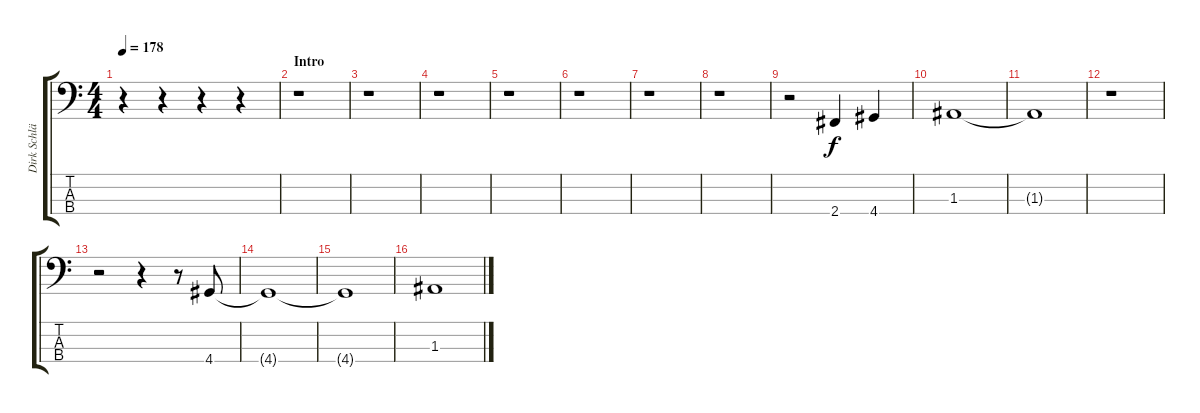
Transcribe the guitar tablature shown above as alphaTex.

\track ("Dirk Schlächter" "Dirk Schlä") {instrument electricbassfinger}
\staff {score tabs}
\tuning (G2 D2 A1 E1) {hide}
\ts (4 4)
\tempo 178
\clef f4
\ks c
r.4{dy f instrument electricbassfinger} r.4 r.4 r.4 |
\section ("" "Intro")
r.1 |
r.1 |
r.1 |
r.1 |
r.1 |
r.1 |
r.1 |
r.2 2.4.4 4.4.4 |
1.3.1 |
1.3{t}.1 |
r.1 |
r.2 r.4 r.8 4.4.8 |
4.4{t}.1 |
4.4{t}.1 |
1.3.1
